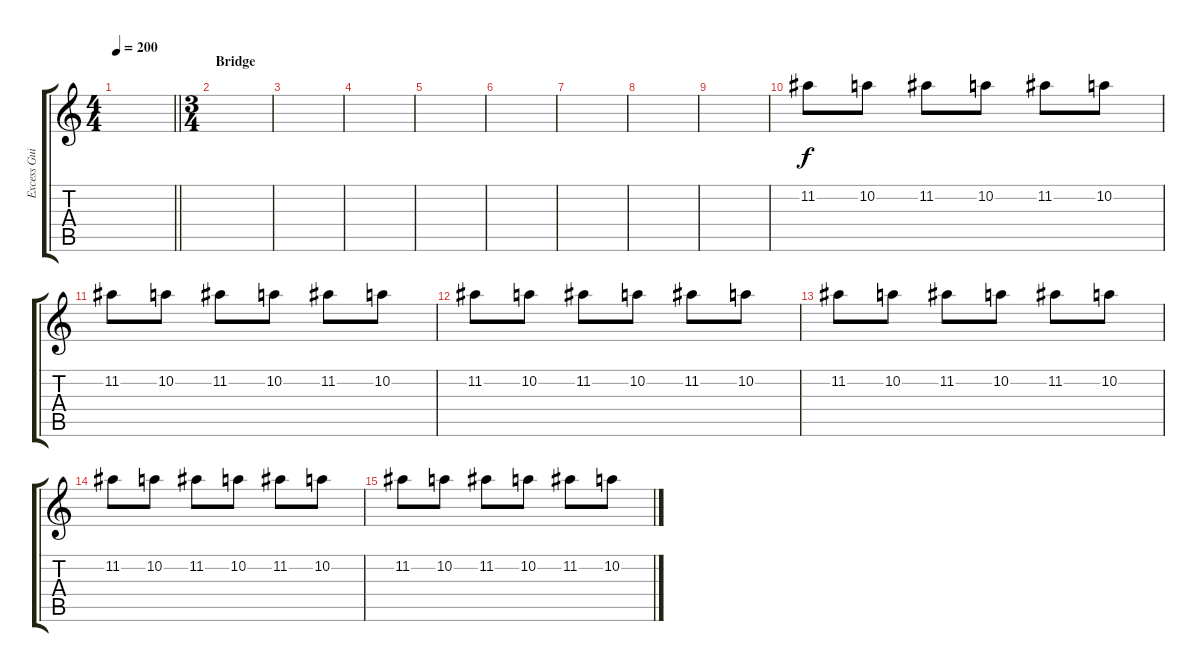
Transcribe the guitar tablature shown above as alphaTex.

\track ("Excess Guitar" "Excess Gui") {instrument electricguitarclean}
\staff {score tabs}
\tuning (E4 B3 G3 D3 A2 D2) {hide}
\ts (4 4)
\tempo 200
\clef g2
\barLineRight lightlight
\ks c
|
\ts (3 4)
\section ("" "Bridge")
|
|
|
|
|
|
|
|
11.2.8 10.2.8 11.2.8 10.2.8 11.2.8 10.2.8 |
11.2.8 10.2.8 11.2.8 10.2.8 11.2.8 10.2.8 |
11.2.8 10.2.8 11.2.8 10.2.8 11.2.8 10.2.8 |
11.2.8 10.2.8 11.2.8 10.2.8 11.2.8 10.2.8 |
11.2.8 10.2.8 11.2.8 10.2.8 11.2.8 10.2.8 |
11.2.8 10.2.8 11.2.8 10.2.8 11.2.8 10.2.8
